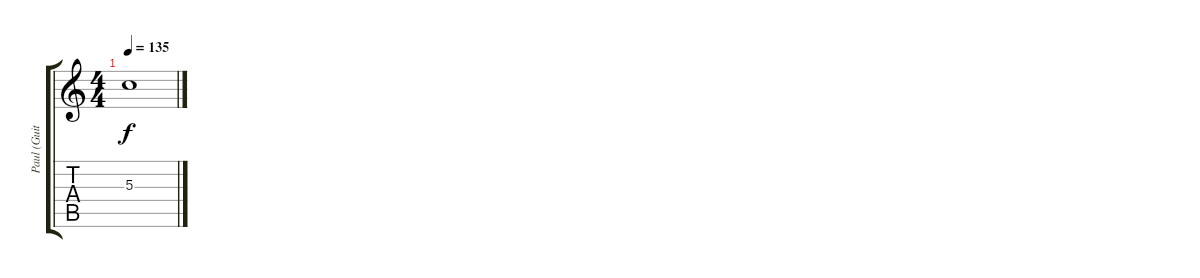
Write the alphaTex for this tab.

\track ("Paul (Guitar)" "Paul (Guit") {instrument overdrivenguitar}
\staff {score tabs}
\tuning (E4 B3 G3 D3 A2 E2) {hide}
\ts (4 4)
\tempo 135
\clef g2
\ks c
5.3.1{dy f}
